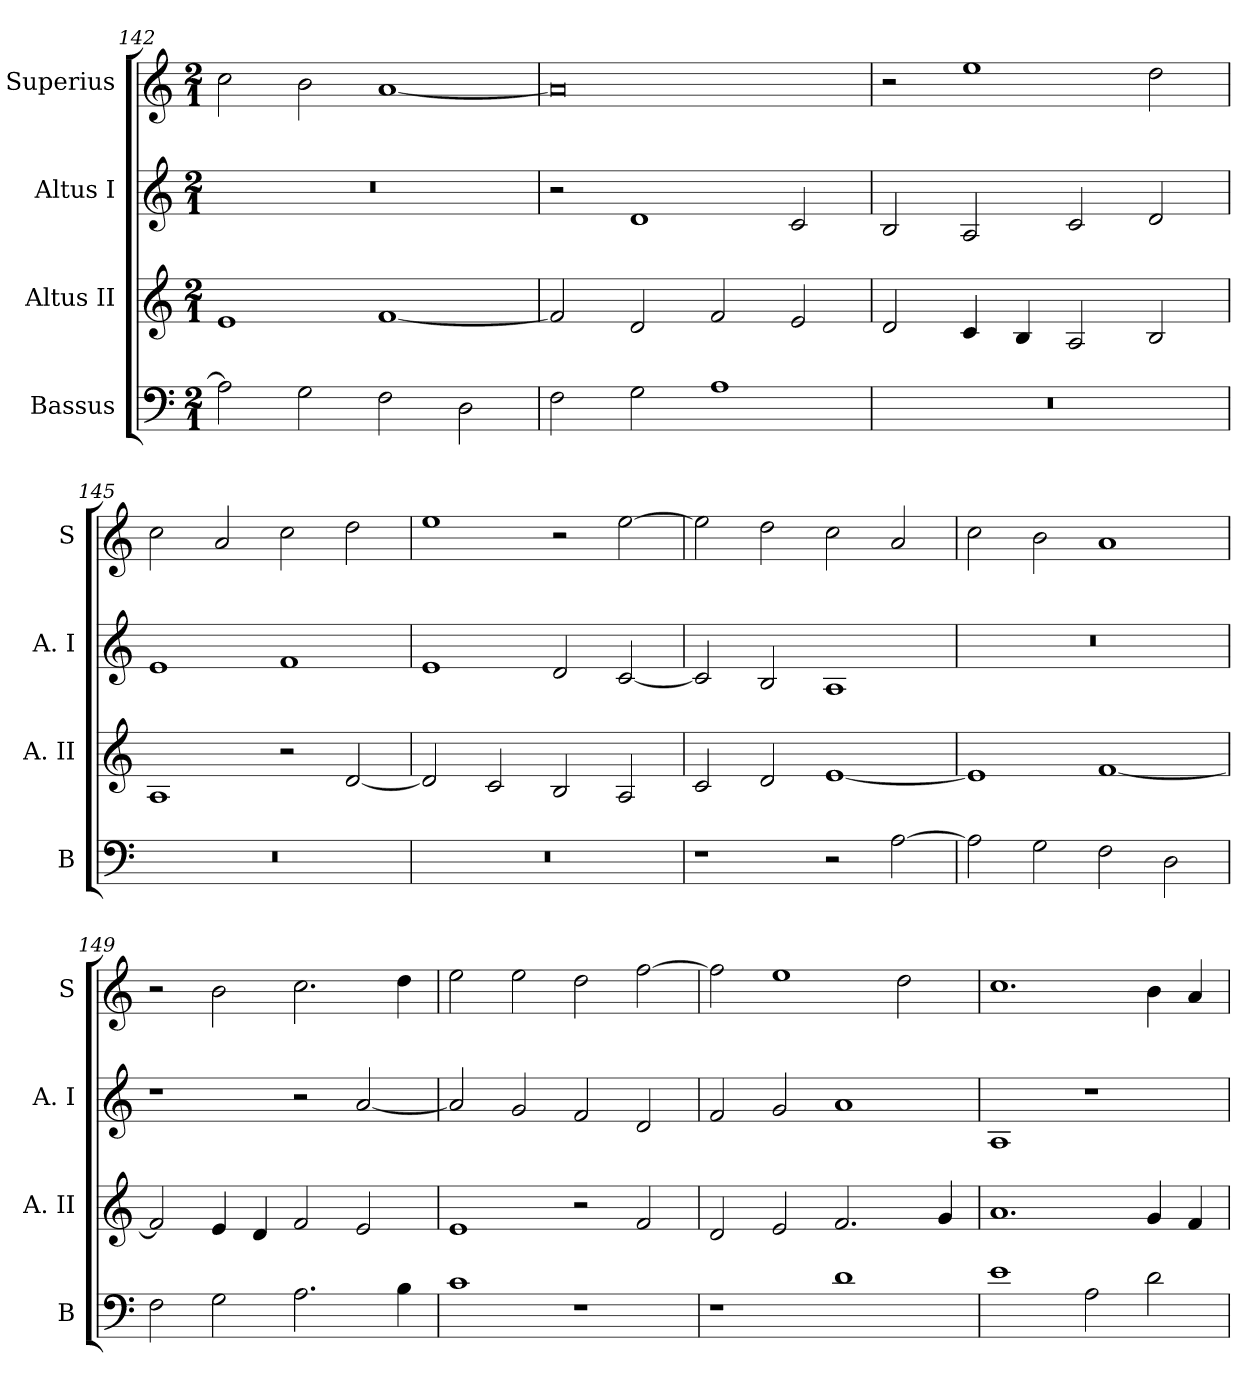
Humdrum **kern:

**kern	**kern	**kern	**kern
*part4	*part3	*part2	*part1
*staff4	*staff3	*staff2	*staff1
*I"Bassus	*I"Altus II	*I"Altus I	*I"Superius
*I'B	*I'A. II	*I'A. I	*I'S
*clefF4	*clefG2	*clefG2	*clefG2
*k[]	*k[]	*k[]	*k[]
*C:	*C:	*C:	*C:
*M2/1	*M2/1	*M2/1	*M2/1
=142	=142	=142	=142
2A]	1e	0r	2cc
2G	.	.	2b
2F	[1f	.	[1a
2D	.	.	.
=143	=143	=143	=143
2F	2f]	2r	0a]
2G	2d	1d	.
1A	2f	.	.
.	2e	2c	.
=144	=144	=144	=144
0r	2d	2B	2r
.	4c	2A	1ee
.	4B	.	.
.	2A	2c	.
.	2B	2d	2dd
=145	=145	=145	=145
0r	1A	1e	2cc
.	.	.	2a
.	2r	1f	2cc
.	[2d	.	2dd
=146	=146	=146	=146
0r	2d]	1e	1ee
.	2c	.	.
.	2B	2d	2r
.	2A	[2c	[2ee
=147	=147	=147	=147
1r	2c	2c]	2ee]
.	2d	2B	2dd
2r	[1e	1A	2cc
[2A	.	.	2a
=148	=148	=148	=148
2A]	1e]	0r	2cc
2G	.	.	2b
2F	[1f	.	1a
2D	.	.	.
=149	=149	=149	=149
2F	2f]	1r	2r
2G	4e	.	2b
.	4d	.	.
2.A	2f	2r	2.cc
.	2e	[2a	.
4B	.	.	4dd
=150	=150	=150	=150
1c	1e	2a]	2ee
.	.	2g	2ee
1r	2r	2f	2dd
.	2f	2d	[2ff
=151	=151	=151	=151
1r	2d	2f	2ff]
.	2e	2g	1ee
1d	2.f	1a	.
.	.	.	2dd
.	4g	.	.
=152	=152	=152	=152
1e	1.a	1A	1.cc
2A	.	1r	.
2d	4g	.	4b
.	4f	.	4a
=	=	=	=
*-	*-	*-	*-
